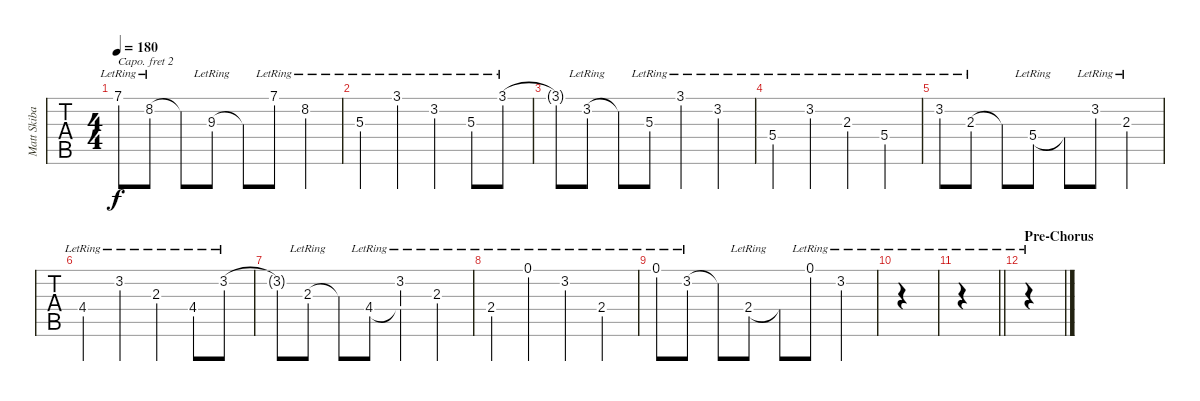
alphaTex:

\track ("Matt Skiba - Guitar Three" "Matt Skiba") {instrument electricguitarclean}
\staff {tabs}
\capo 2
\tuning (E4 B3 G3 D3 A2 E2) {hide}
\ts (4 4)
\tempo 180
\clef g2
\ks a
7.1{lr}.8{dy f} 8.2{lr}.8 8.2{t}.8 9.3{lr}.8 9.3{t}.8 7.1{lr}.8 8.2{lr}.4 |
5.3{lr}.4 3.1{lr}.4 3.2{lr}.4 5.3{lr}.8 3.1{lr}.8 |
3.1{t}.8 3.2{lr}.8 3.2{t}.8 5.3{lr}.8 3.1{lr}.4 3.2{lr}.4 |
5.4{lr}.4 3.2{lr}.4 2.3{lr}.4 5.4{lr}.4 |
3.2{lr}.8 2.3{lr}.8 2.3{t}.8 5.4{lr}.8 5.4{t}.8 3.2{lr}.8 2.3{lr}.4 |
4.4{lr}.4 3.2{lr}.4 2.3{lr}.4 4.4{lr}.8 3.2{lr}.8 |
3.2{t}.8 2.3{lr}.8 2.3{t}.8 4.4{lr}.8 (3.2{lr} 4.4{t}).4 2.3{lr}.4 |
2.4{lr}.4 0.1{lr}.4 3.2{lr}.4 2.4{lr}.4 |
0.1{lr}.8{volume 0} 3.2{lr}.8 3.2{t}.8 2.4{lr}.8 2.4{t}.8 0.1{lr}.8 3.2{lr}.4 |
|
\barLineRight lightlight
|
\section ("" "Pre-Chorus")
